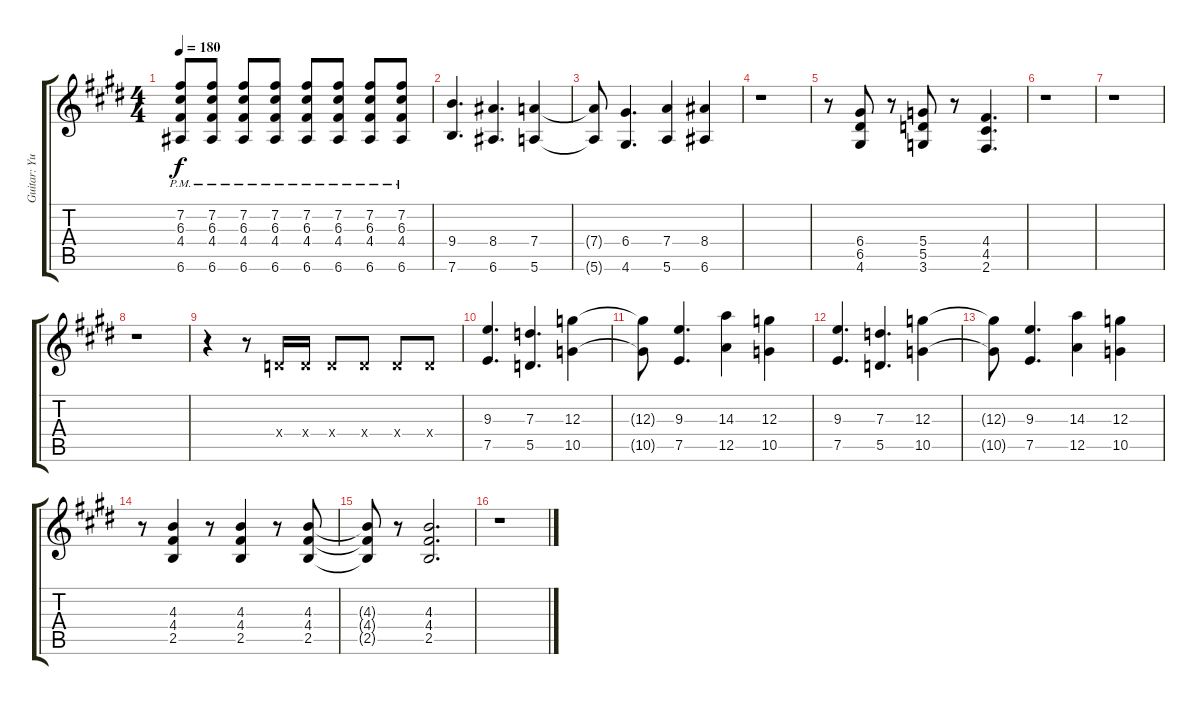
\track ("Guitar: Yui Hirasawa" "Guitar: Yu") {instrument distortionguitar}
\staff {score tabs}
\tuning (E4 B3 G3 D3 A2 E2) {hide}
\ts (4 4)
\tempo 180
\clef g2
\ks e
(7.2 6.3 4.4{pm} 6.6).8{dy f} (7.2 6.3 4.4 6.6{pm}).8 (7.2 6.3 4.4 6.6{pm}).8 (7.2 6.3 4.4 6.6{pm}).8 (7.2 6.3 4.4 6.6{pm}).8 (7.2 6.3 4.4 6.6{pm}).8 (7.2{pm} 6.3 4.4 6.6).8 (7.2{pm} 6.3 4.4 6.6).8 |
(9.4 7.6).4{d} (8.4 6.6).4{d} (7.4 5.6).4 |
(7.4{t} 5.6{t}).8 (6.4 4.6).4{d} (7.4 5.6).4 (8.4 6.6).4 |
r.1 |
r.8 (6.4 6.5 4.6).8 r.8 (5.4 5.5 3.6).8 r.8 (4.4 4.5 2.6).4{d} |
r.1 |
r.1 |
r.1 |
r.4 r.8 0.4{x}.16 0.4{x}.16 0.4{x}.8 0.4{x}.8 0.4{x}.8 0.4{x}.8 |
(9.3 7.5).4{d} (7.3 5.5).4{d} (12.3 10.5).4 |
(12.3{t} 10.5{t}).8 (9.3 7.5).4{d} (14.3 12.5).4 (12.3 10.5).4 |
(9.3 7.5).4{d} (7.3 5.5).4{d} (12.3 10.5).4 |
(12.3{t} 10.5{t}).8 (9.3 7.5).4{d} (14.3 12.5).4 (12.3 10.5).4 |
r.8 (4.3 4.4 2.5).4 r.8 (4.3 4.4 2.5).4 r.8 (4.3 4.4 2.5).8 |
(4.3{t} 4.4{t} 2.5{t}).8 r.8 (4.3 4.4 2.5).2{d} |
r.1
